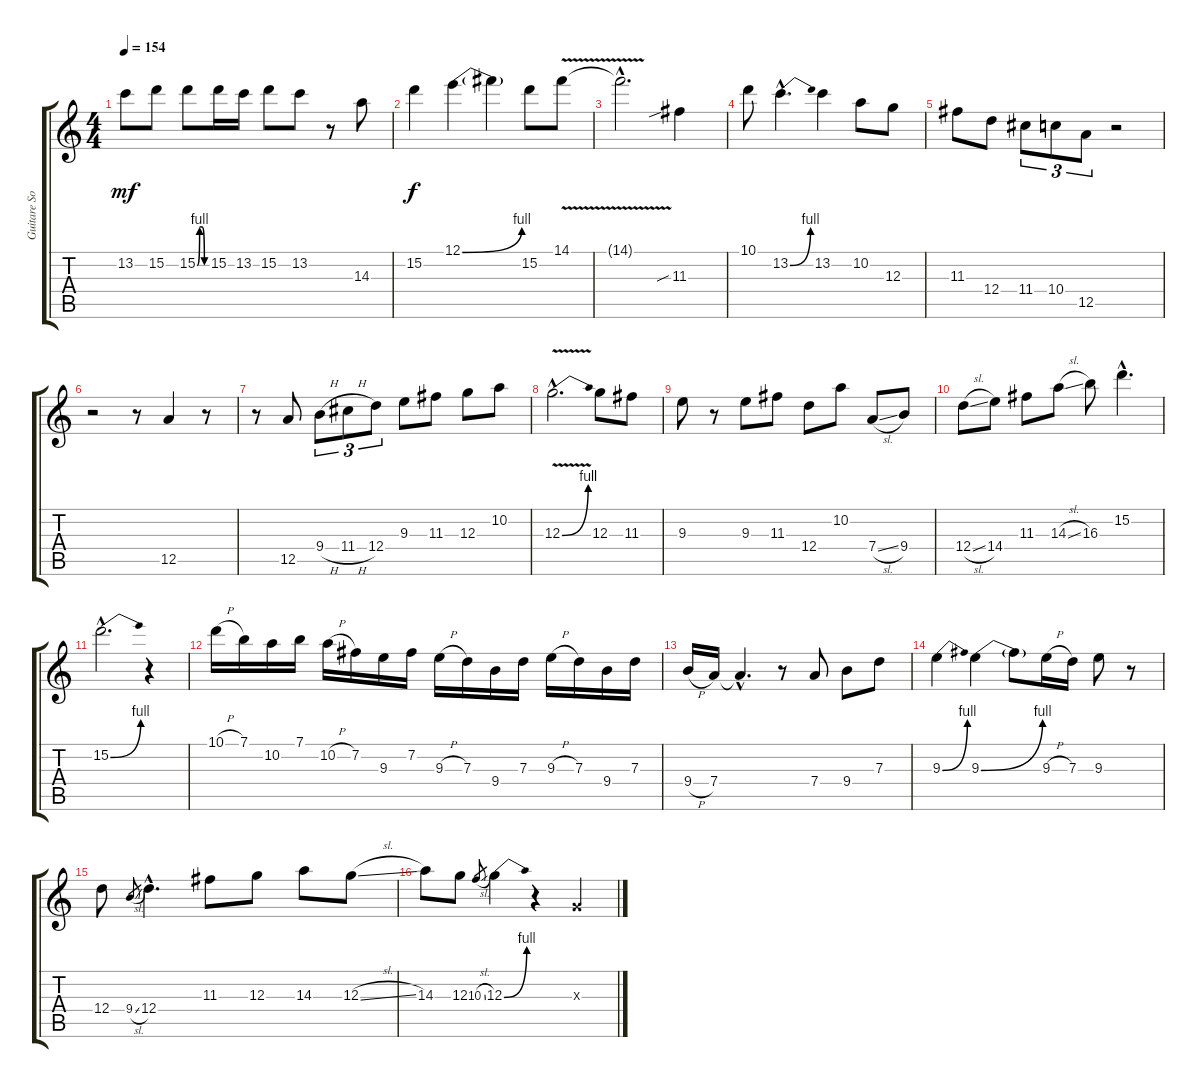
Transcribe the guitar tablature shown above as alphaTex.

\track ("Guitare Solo" "Guitare So") {instrument distortionguitar}
\staff {score tabs}
\tuning (E4 B3 G3 D3 A2 E2) {hide}
\ts (4 4)
\tempo 154
\clef g2
\ks c
13.2.8{dy mf} 15.2.8 15.2{be (custom 0 0 15 4 30 4 45 0 60 0)}.8 15.2.16 13.2.16 15.2.8 13.2.8 r.8 14.3.8 |
15.2.4{dy f} 12.1{be (bend 0 0 60 4)}.4 12.1{t}.4 15.2.8 14.1{v}.8 |
14.1{hac t}.2{d} 11.3{sib}.4 |
10.1.8 13.2{be (bend 0 0 60 4) hac}.4{d} 13.2.4 10.2.8 12.3.8 |
11.3.8 12.4.8 11.4.8{tu (3 2)} 10.4.8{tu (3 2)} 12.5.8{tu (3 2)} r.2 |
r.2 r.8 12.5.4 r.8 |
r.8 12.5.8 9.4{h}.8{tu (3 2)} 11.4{h}.8{tu (3 2)} 12.4.8{tu (3 2)} 9.3.8 11.3.8 12.3.8 10.2.8 |
12.3{be (bend 0 0 60 4) v hac}.2{d} 12.3.8 11.3.8 |
9.3.8 r.8 9.3.8 11.3.8 12.4.8 10.2.8 7.4{sl}.8 9.4.8 |
12.4{sl}.8 14.4.8 11.3.8 14.3{sl}.8 16.3.8 15.2{hac}.4{d} |
15.2{be (bend 0 0 60 4) hac}.2{d} r.4 |
10.1{h}.16 7.1.16 10.2.16 7.1.16 10.2{h}.16 7.2.16 9.3.16 7.2.16 9.3{h}.16 7.3.16 9.4.16 7.3.16 9.3{h}.16 7.3.16 9.4.16 7.3.16 |
9.4{h}.16 7.4.16 7.4{hac t}.4{d} r.8 7.4.8 9.4.8 7.3.8 |
9.3{be (bend 0 0 60 4)}.4 9.3{be (bend 0 0 60 4)}.4 9.3{t}.8 9.3{h}.16 7.3.16 9.3.8 r.8 |
12.4.8 9.4{sl}.8{gr} 12.4{hac}.4{d} 11.3.8 12.3.8 14.3.8 12.3{sl}.8 |
14.3.8 12.3.8 10.3{sl}.8{gr} 12.3{be (bend 0 0 60 4)}.4 r.4 0.3{x}.4
